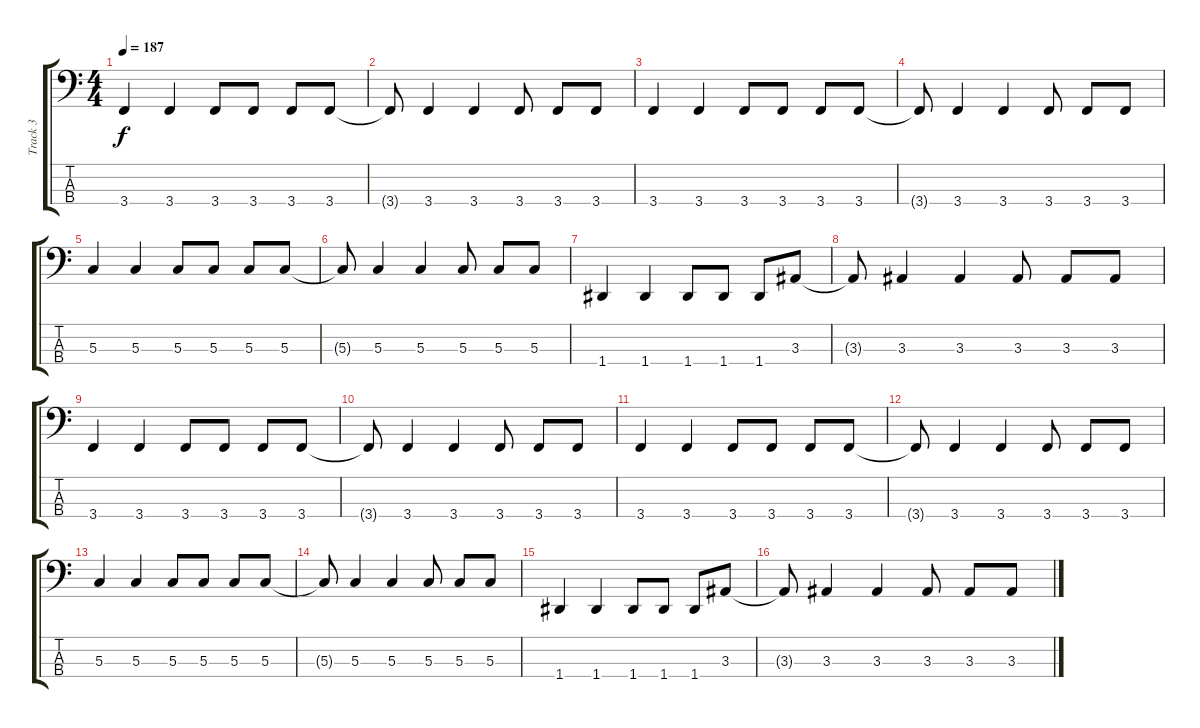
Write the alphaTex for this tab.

\track ("Track 3" "Track 3") {instrument electricbassfinger}
\staff {score tabs}
\tuning (F2 C2 G1 D1) {hide}
\ts (4 4)
\tempo 187
\clef f4
\ks c
3.4.4{dy f} 3.4.4 3.4.8 3.4.8 3.4.8 3.4.8 |
3.4{t}.8 3.4.4 3.4.4 3.4.8 3.4.8 3.4.8 |
3.4.4 3.4.4 3.4.8 3.4.8 3.4.8 3.4.8 |
3.4{t}.8 3.4.4 3.4.4 3.4.8 3.4.8 3.4.8 |
5.3.4 5.3.4 5.3.8 5.3.8 5.3.8 5.3.8 |
5.3{t}.8 5.3.4 5.3.4 5.3.8 5.3.8 5.3.8 |
1.4.4 1.4.4 1.4.8 1.4.8 1.4.8 3.3.8 |
3.3{t}.8 3.3.4 3.3.4 3.3.8 3.3.8 3.3.8 |
3.4.4 3.4.4 3.4.8 3.4.8 3.4.8 3.4.8 |
3.4{t}.8 3.4.4 3.4.4 3.4.8 3.4.8 3.4.8 |
3.4.4 3.4.4 3.4.8 3.4.8 3.4.8 3.4.8 |
3.4{t}.8 3.4.4 3.4.4 3.4.8 3.4.8 3.4.8 |
5.3.4 5.3.4 5.3.8 5.3.8 5.3.8 5.3.8 |
5.3{t}.8 5.3.4 5.3.4 5.3.8 5.3.8 5.3.8 |
1.4.4 1.4.4 1.4.8 1.4.8 1.4.8 3.3.8 |
3.3{t}.8 3.3.4 3.3.4 3.3.8 3.3.8 3.3.8
